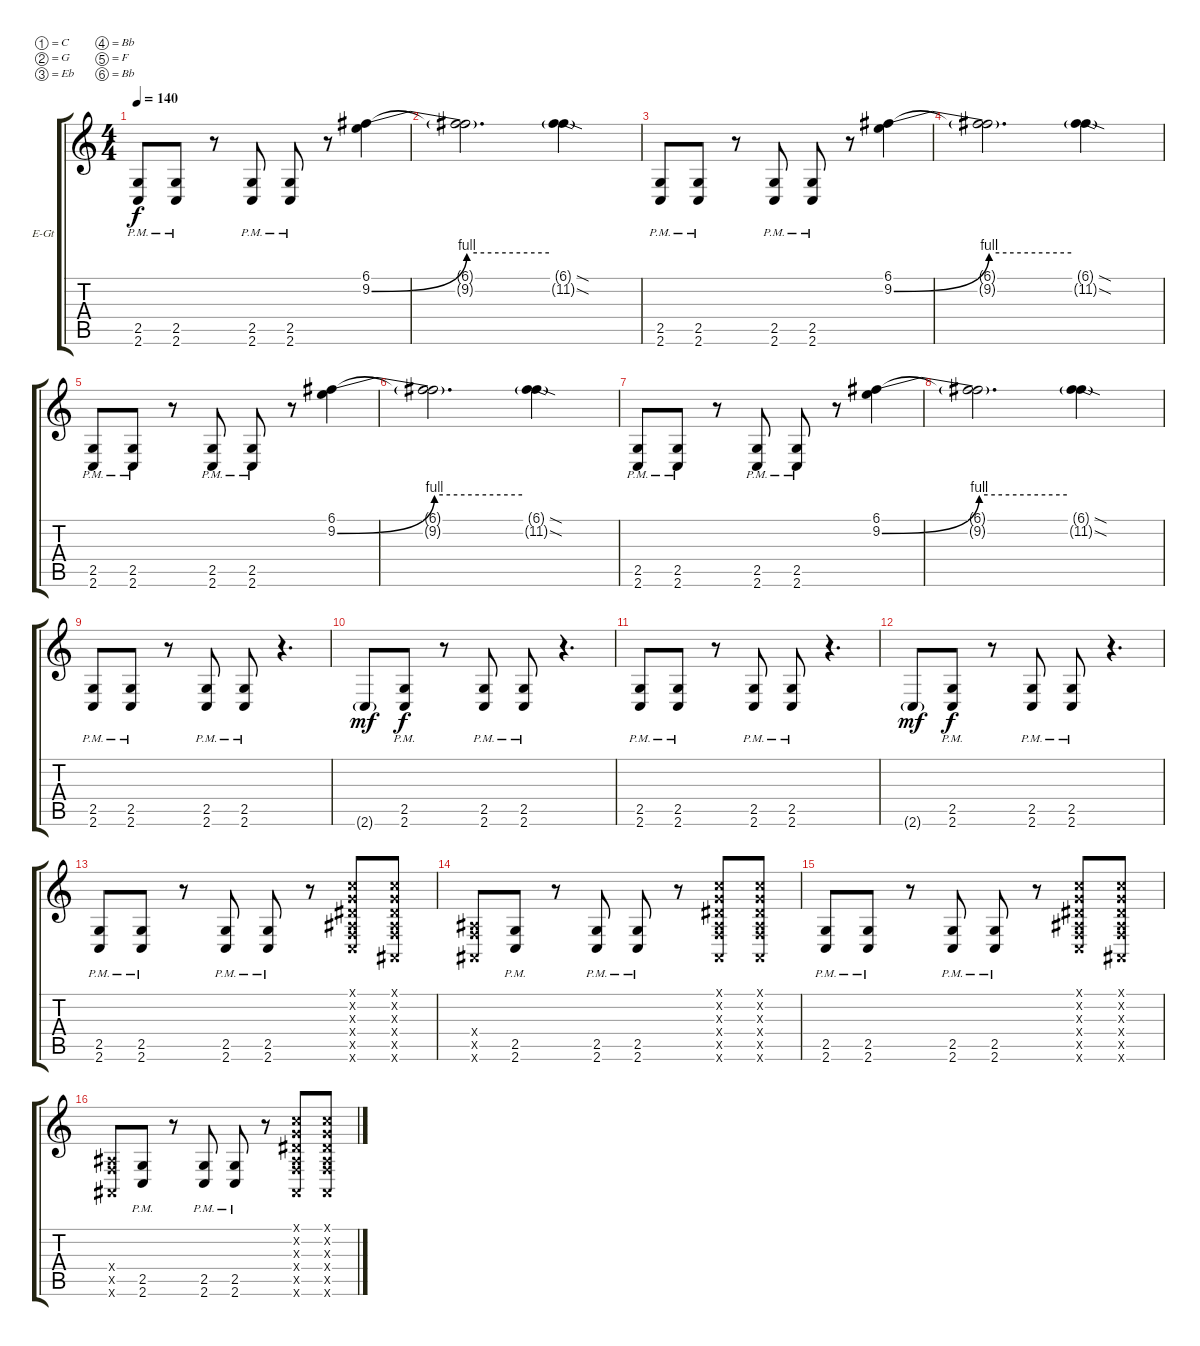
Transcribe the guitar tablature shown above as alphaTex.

\bracketExtendMode groupsimilarinstruments
\firstSystemTrackNameOrientation horizontal
\otherSystemsTrackNameOrientation horizontal
\track ("Овердрайв" "E-Gt") {instrument distortionguitar}
\staff {score tabs}
\tuning (C4 G3 Eb3 Bb2 F2 Bb1)
\ts (4 4)
\tempo 140
\clef g2
\ks c
(2.5{pm} 2.6).8{dy f} (2.5{pm} 2.6).8 r.8 (2.5{pm} 2.6).8 (2.5{pm} 2.6).8 r.8 (6.1 9.2{be (bend 0 0 60 4)}).4 |
(6.1{t} 9.2{be (hold 0 4 60 4) t}).2{d} (6.1{sod g} 11.2{sod g}).4 |
(2.5{pm} 2.6).8 (2.5{pm} 2.6).8 r.8 (2.5{pm} 2.6).8 (2.5{pm} 2.6).8 r.8 (6.1 9.2{be (bend 0 0 60 4)}).4 |
(6.1{t} 9.2{be (hold 0 4 60 4) t}).2{d} (6.1{sod g} 11.2{sod g}).4 |
(2.5{pm} 2.6).8 (2.5{pm} 2.6).8 r.8 (2.5{pm} 2.6).8 (2.5{pm} 2.6).8 r.8 (6.1 9.2{be (bend 0 0 60 4)}).4 |
(6.1{t} 9.2{be (hold 0 4 60 4) t}).2{d} (6.1{sod g} 11.2{sod g}).4 |
(2.5{pm} 2.6).8 (2.5{pm} 2.6).8 r.8 (2.5{pm} 2.6).8 (2.5{pm} 2.6).8 r.8 (6.1 9.2{be (bend 0 0 60 4)}).4 |
(6.1{t} 9.2{be (hold 0 4 60 4) t}).2{d} (6.1{sod g} 11.2{sod g}).4 |
(2.5{pm} 2.6).8 (2.5{pm} 2.6).8 r.8 (2.5{pm} 2.6).8 (2.5{pm} 2.6).8 r.4{d} |
2.6{g}.8{dy mf} (2.5{pm} 2.6).8{dy f} r.8 (2.5{pm} 2.6).8 (2.5{pm} 2.6).8 r.4{d} |
(2.5{pm} 2.6).8 (2.5{pm} 2.6).8 r.8 (2.5{pm} 2.6).8 (2.5{pm} 2.6).8 r.4{d} |
2.6{g}.8{dy mf} (2.5{pm} 2.6).8{dy f} r.8 (2.5{pm} 2.6).8 (2.5{pm} 2.6).8 r.4{d} |
(2.5{pm} 2.6).8 (2.5{pm} 2.6).8 r.8 (2.5{pm} 2.6).8 (2.5{pm} 2.6).8 r.8 (0.1{x} 0.2{x} 0.3{x} 0.4{x} 0.5{x} 2.6{x}).8 (0.1{x} 0.2{x} 0.3{x} 0.4{x} 0.5{x} 0.6{x}).8 |
(0.4{x} 0.5{x} 0.6{x}).8 (2.5{pm} 2.6).8 r.8 (2.5{pm} 2.6).8 (2.5{pm} 2.6).8 r.8 (0.1{x} 0.2{x} 0.3{x} 0.4{x} 0.5{x} 0.6{x}).8 (0.1{x} 0.2{x} 0.3{x} 0.4{x} 0.5{x} 0.6{x}).8 |
(2.5{pm} 2.6).8 (2.5{pm} 2.6).8 r.8 (2.5{pm} 2.6).8 (2.5{pm} 2.6).8 r.8 (0.1{x} 0.2{x} 0.3{x} 0.4{x} 0.5{x} 2.6{x}).8 (0.1{x} 0.2{x} 0.3{x} 0.4{x} 0.5{x} 0.6{x}).8 |
(0.4{x} 0.5{x} 0.6{x}).8 (2.5{pm} 2.6).8 r.8 (2.5{pm} 2.6).8 (2.5{pm} 2.6).8 r.8 (0.1{x} 0.2{x} 0.3{x} 0.4{x} 0.5{x} 0.6{x}).8 (0.1{x} 0.2{x} 0.3{x} 0.4{x} 0.5{x} 0.6{x}).8
